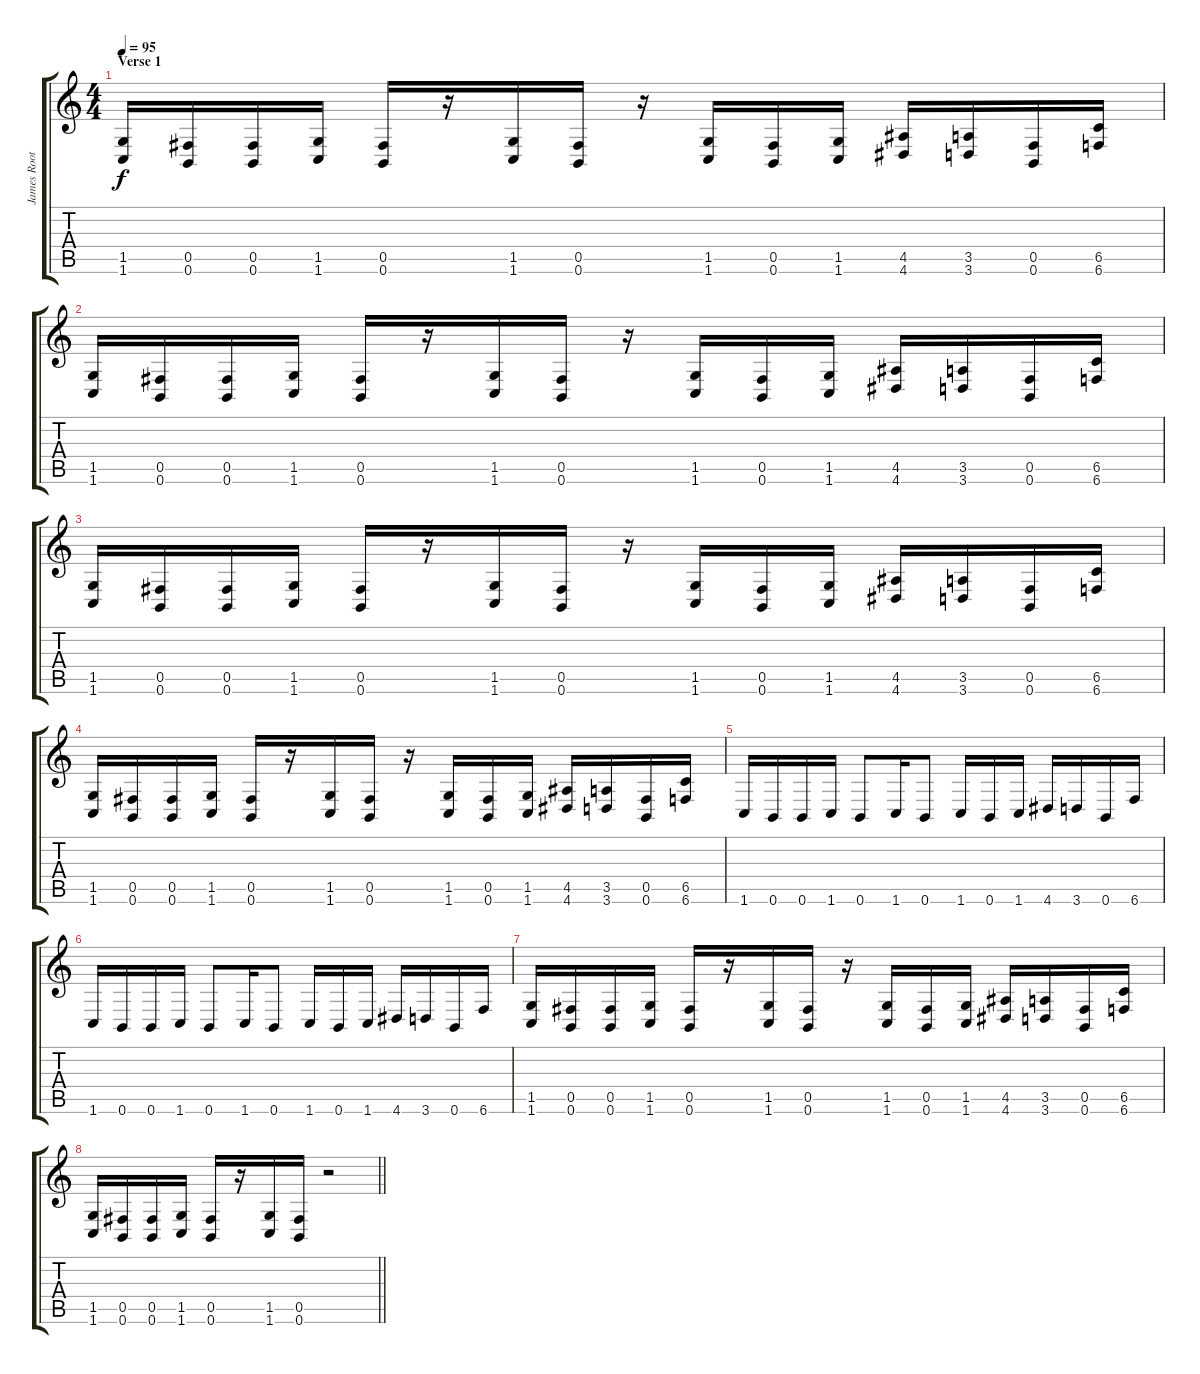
\track ("James Root" "James Root") {instrument distortionguitar}
\staff {score tabs}
\tuning (Db4 Ab3 E3 B2 Gb2 B1) {hide}
\ts (4 4)
\section ("" "Verse 1")
\tempo 95
\clef g2
\ks c
(1.5 1.6).16{dy f} (0.5 0.6).16 (0.5 0.6).16 (1.5 1.6).16 (0.5 0.6).16 r.16 (1.5 1.6).16 (0.5 0.6).16 r.16 (1.5 1.6).16 (0.5 0.6).16 (1.5 1.6).16 (4.5 4.6).16 (3.5 3.6).16 (0.5 0.6).16 (6.5 6.6).16 |
(1.5 1.6).16 (0.5 0.6).16 (0.5 0.6).16 (1.5 1.6).16 (0.5 0.6).16 r.16 (1.5 1.6).16 (0.5 0.6).16 r.16 (1.5 1.6).16 (0.5 0.6).16 (1.5 1.6).16 (4.5 4.6).16 (3.5 3.6).16 (0.5 0.6).16 (6.5 6.6).16 |
(1.5 1.6).16 (0.5 0.6).16 (0.5 0.6).16 (1.5 1.6).16 (0.5 0.6).16 r.16 (1.5 1.6).16 (0.5 0.6).16 r.16 (1.5 1.6).16 (0.5 0.6).16 (1.5 1.6).16 (4.5 4.6).16 (3.5 3.6).16 (0.5 0.6).16 (6.5 6.6).16 |
(1.5 1.6).16 (0.5 0.6).16 (0.5 0.6).16 (1.5 1.6).16 (0.5 0.6).16 r.16 (1.5 1.6).16 (0.5 0.6).16 r.16 (1.5 1.6).16 (0.5 0.6).16 (1.5 1.6).16 (4.5 4.6).16 (3.5 3.6).16 (0.5 0.6).16 (6.5 6.6).16 |
1.6.16 0.6.16 0.6.16 1.6.16 0.6.8 1.6.16 0.6.8 1.6.16 0.6.16 1.6.16 4.6.16 3.6.16 0.6.16 6.6.16 |
1.6.16 0.6.16 0.6.16 1.6.16 0.6.8 1.6.16 0.6.8 1.6.16 0.6.16 1.6.16 4.6.16 3.6.16 0.6.16 6.6.16 |
(1.5 1.6).16 (0.5 0.6).16 (0.5 0.6).16 (1.5 1.6).16 (0.5 0.6).16 r.16 (1.5 1.6).16 (0.5 0.6).16 r.16 (1.5 1.6).16 (0.5 0.6).16 (1.5 1.6).16 (4.5 4.6).16 (3.5 3.6).16 (0.5 0.6).16 (6.5 6.6).16 |
\barLineRight lightlight
(1.5 1.6).16 (0.5 0.6).16 (0.5 0.6).16 (1.5 1.6).16 (0.5 0.6).16 r.16 (1.5 1.6).16 (0.5 0.6).16 r.2
